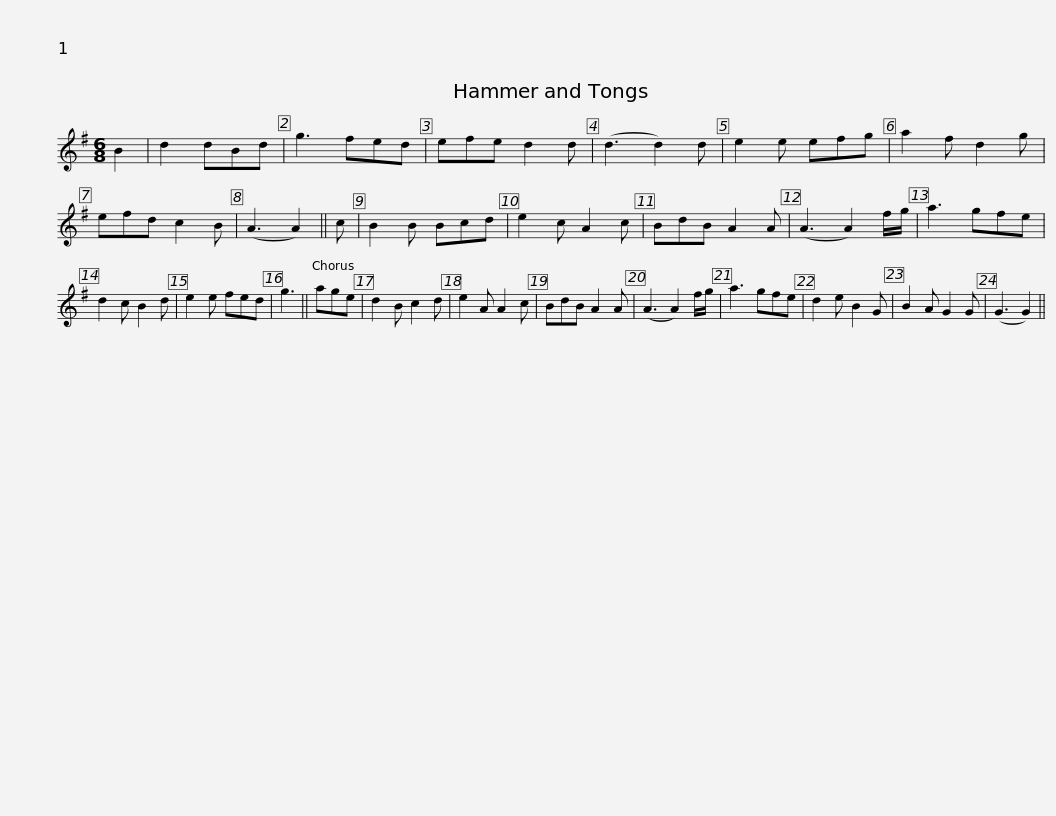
X:1
L:1/8
M:6/8
I:linebreak $
K:G
V:1 treble
V:1
 B2 | d2 dBd | g3 fed | efe d2 d | (d3 d2) d | %5
 e2 e efg | a2 f d2 g | efd c2 B | (A3 A2) || c | %10
 B2 B Bcd |$ e2 c A2 c | BdB A2 A | (A3 A2) f/g/ | a3 gfe | %15
 d2 c B2 d | e2 e fed | g3 || age | d2 B c2 d | %20
 e2 A A2 c |$ BdB A2 A | (A3 A2) f/g/ | a3 gfe | d2 e B2 G | %25
 B2 A G2 G | (G3 G2) || %27
